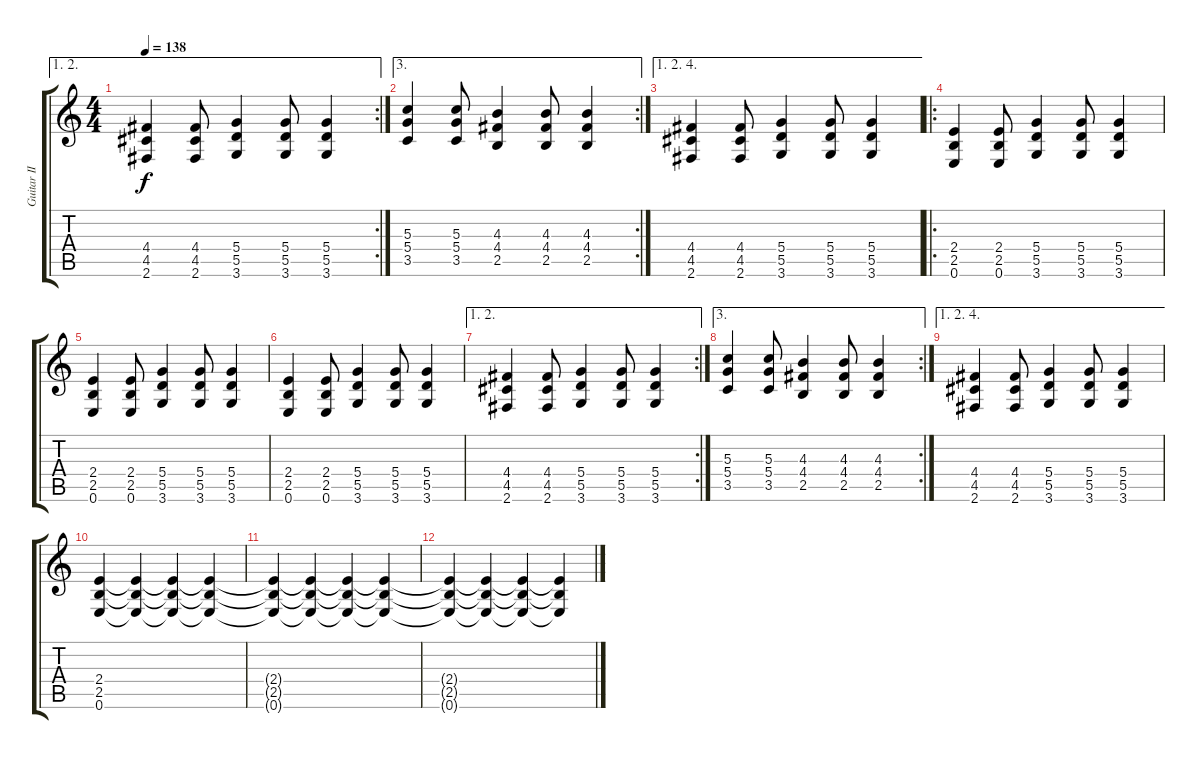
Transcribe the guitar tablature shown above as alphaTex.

\track ("Guitar II" "Guitar II") {instrument distortionguitar}
\staff {score tabs}
\tuning (E4 B3 G3 D3 A2 E2) {hide}
\ae (1 2)
\rc 2
\ts (4 4)
\tempo 138
\clef g2
\ks c
(4.4 4.5 2.6).4{dy f} (4.4 4.5 2.6).8 (5.4 5.5 3.6).4 (5.4 5.5 3.6).8 (5.4 5.5 3.6).4 |
\ae 3
\rc 2
(5.3 5.4 3.5).4 (5.3 5.4 3.5).8 (4.3 4.4 2.5).4 (4.3 4.4 2.5).8 (4.3 4.4 2.5).4 |
\ae (1 2 4)
(4.4 4.5 2.6).4 (4.4 4.5 2.6).8 (5.4 5.5 3.6).4 (5.4 5.5 3.6).8 (5.4 5.5 3.6).4 |
\ro
(2.4 2.5 0.6).4 (2.4 2.5 0.6).8 (5.4 5.5 3.6).4 (5.4 5.5 3.6).8 (5.4 5.5 3.6).4 |
(2.4 2.5 0.6).4 (2.4 2.5 0.6).8 (5.4 5.5 3.6).4 (5.4 5.5 3.6).8 (5.4 5.5 3.6).4 |
(2.4 2.5 0.6).4 (2.4 2.5 0.6).8 (5.4 5.5 3.6).4 (5.4 5.5 3.6).8 (5.4 5.5 3.6).4 |
\ae (1 2)
\rc 2
(4.4 4.5 2.6).4 (4.4 4.5 2.6).8 (5.4 5.5 3.6).4 (5.4 5.5 3.6).8 (5.4 5.5 3.6).4 |
\ae 3
\rc 2
(5.3 5.4 3.5).4 (5.3 5.4 3.5).8 (4.3 4.4 2.5).4 (4.3 4.4 2.5).8 (4.3 4.4 2.5).4 |
\ae (1 2 4)
(4.4 4.5 2.6).4 (4.4 4.5 2.6).8 (5.4 5.5 3.6).4 (5.4 5.5 3.6).8 (5.4 5.5 3.6).4 |
(2.4 2.5 0.6).4{volume 12} (2.4{t} 2.5{t} 0.6{t}).4{volume 11} (2.4{t} 2.5{t} 0.6{t}).4{volume 10} (2.4{t} 2.5{t} 0.6{t}).4{volume 9} |
(2.4{t} 2.5{t} 0.6{t}).4{volume 8} (2.4{t} 2.5{t} 0.6{t}).4{volume 7} (2.4{t} 2.5{t} 0.6{t}).4{volume 6} (2.4{t} 2.5{t} 0.6{t}).4{volume 5} |
(2.4{t} 2.5{t} 0.6{t}).4{volume 4} (2.4{t} 2.5{t} 0.6{t}).4{volume 3} (2.4{t} 2.5{t} 0.6{t}).4{volume 2} (2.4{t} 2.5{t} 0.6{t}).4{volume 1}
